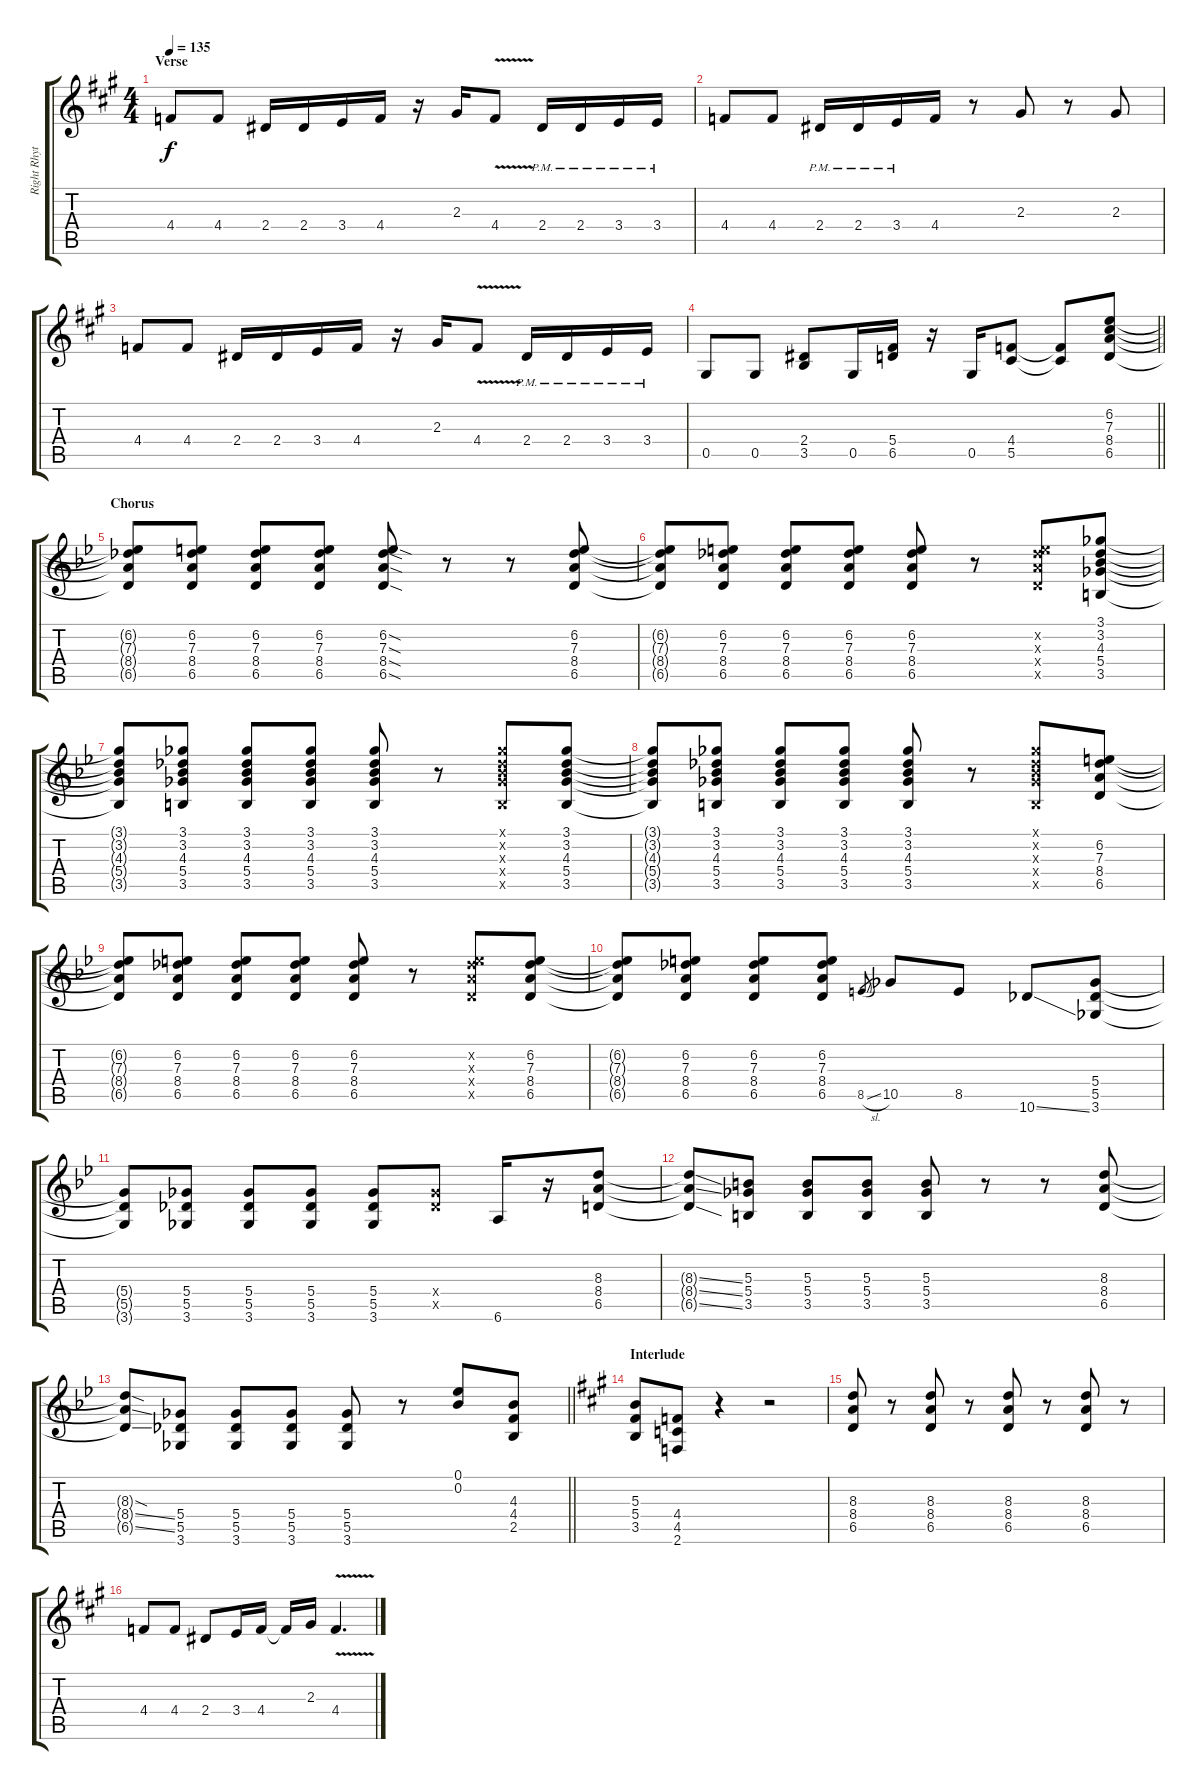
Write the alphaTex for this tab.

\track ("Right Rhythm" "Right Rhyt") {instrument distortionguitar}
\staff {score tabs}
\tuning (Eb4 Bb3 Gb3 Db3 Ab2 Eb2) {hide}
\ts (4 4)
\section ("" "Verse")
\tempo 135
\clef g2
\ks f#minor
4.4.8{dy f} 4.4.8 2.4.16 2.4.16 3.4.16 4.4.16 r.16 2.3.16 4.4{v}.8 2.4{pm}.16 2.4{pm}.16 3.4{pm}.16 3.4{pm}.16 |
4.4.8 4.4.8 2.4{pm}.16 2.4{pm}.16 3.4{pm}.16 4.4.16 r.8 2.3.8 r.8 2.3.8 |
4.4.8 4.4.8 2.4.16 2.4.16 3.4.16 4.4.16 r.16 2.3.16 4.4{v}.8 2.4{pm}.16 2.4{pm}.16 3.4{pm}.16 3.4{pm}.16 |
\barLineRight lightlight
0.5.8 0.5.8 (2.4 3.5).8 0.5.16 (5.4 6.5).16 r.16 0.5.16 (4.4 5.5).8 (4.4{t} 5.5{t}).8 (6.2 7.3 8.4 6.5).8 |
\section ("" "Chorus")
\ks gminor
(6.2{t} 7.3{t} 8.4{t} 6.5{t}).8 (6.2 7.3 8.4 6.5).8 (6.2 7.3 8.4 6.5).8 (6.2 7.3 8.4 6.5).8 (6.2{sod} 7.3{sod} 8.4{sod} 6.5{sod}).8 r.8 r.8 (6.2 7.3 8.4 6.5).8 |
(6.2{t} 7.3{t} 8.4{t} 6.5{t}).8 (6.2 7.3 8.4 6.5).8 (6.2 7.3 8.4 6.5).8 (6.2 7.3 8.4 6.5).8 (6.2 7.3 8.4 6.5).8 r.8 (6.2{x} 7.3{x} 8.4{x} 6.5{x}).8 (3.1 3.2 4.3 5.4 3.5).8 |
(3.1{t} 3.2{t} 4.3{t} 5.4{t} 3.5{t}).8 (3.1 3.2 4.3 5.4 3.5).8 (3.1 3.2 4.3 5.4 3.5).8 (3.1 3.2 4.3 5.4 3.5).8 (3.1 3.2 4.3 5.4 3.5).8 r.8 (3.1{x} 3.2{x} 4.3{x} 5.4{x} 3.5{x}).8 (3.1 3.2 4.3 5.4 3.5).8 |
(3.1{t} 3.2{t} 4.3{t} 5.4{t} 3.5{t}).8 (3.1 3.2 4.3 5.4 3.5).8 (3.1 3.2 4.3 5.4 3.5).8 (3.1 3.2 4.3 5.4 3.5).8 (3.1 3.2 4.3 5.4 3.5).8 r.8 (3.1{x} 3.2{x} 4.3{x} 5.4{x} 3.5{x}).8 (6.2 7.3 8.4 6.5).8 |
(6.2{t} 7.3{t} 8.4{t} 6.5{t}).8 (6.2 7.3 8.4 6.5).8 (6.2 7.3 8.4 6.5).8 (6.2 7.3 8.4 6.5).8 (6.2 7.3 8.4 6.5).8 r.8 (6.2{x} 7.3{x} 8.4{x} 6.5{x}).8 (6.2 7.3 8.4 6.5).8 |
(6.2{t} 7.3{t} 8.4{t} 6.5{t}).8 (6.2 7.3 8.4 6.5).8 (6.2 7.3 8.4 6.5).8 (6.2 7.3 8.4 6.5).8 8.5{sl}.8{gr} 10.5.8 8.5.8 10.6{ss}.8 (5.4 5.5 3.6).8 |
(5.4{t} 5.5{t} 3.6{t}).8 (5.4 5.5 3.6).8 (5.4 5.5 3.6).8 (5.4 5.5 3.6).8 (5.4 5.5 3.6).8 (5.4{x} 5.5{x}).8 6.6.16 r.16 (8.3 8.4 6.5).8 |
(8.3{ss t} 8.4{ss t} 6.5{ss t}).8 (5.3 5.4 3.5).8 (5.3 5.4 3.5).8 (5.3 5.4 3.5).8 (5.3 5.4 3.5).8 r.8 r.8 (8.3 8.4 6.5).8 |
\barLineRight lightlight
(8.3{sod t} 8.4{ss t} 6.5{ss t}).8 (5.4 5.5 3.6).8 (5.4 5.5 3.6).8 (5.4 5.5 3.6).8 (5.4 5.5 3.6).8 r.8 (0.1 0.2).8 (4.3 4.4 2.5).8 |
\section ("" "Interlude")
\ks f#minor
(5.3 5.4 3.5).8 (4.4 4.5 2.6).8 r.4 r.2 |
(8.3 8.4 6.5).8 r.8 (8.3 8.4 6.5).8 r.8 (8.3 8.4 6.5).8 r.8 (8.3 8.4 6.5).8 r.8 |
4.4.8 4.4.8 2.4.8 3.4.16 4.4.16 4.4{t}.16 2.3.16 4.4{v}.4{d}
